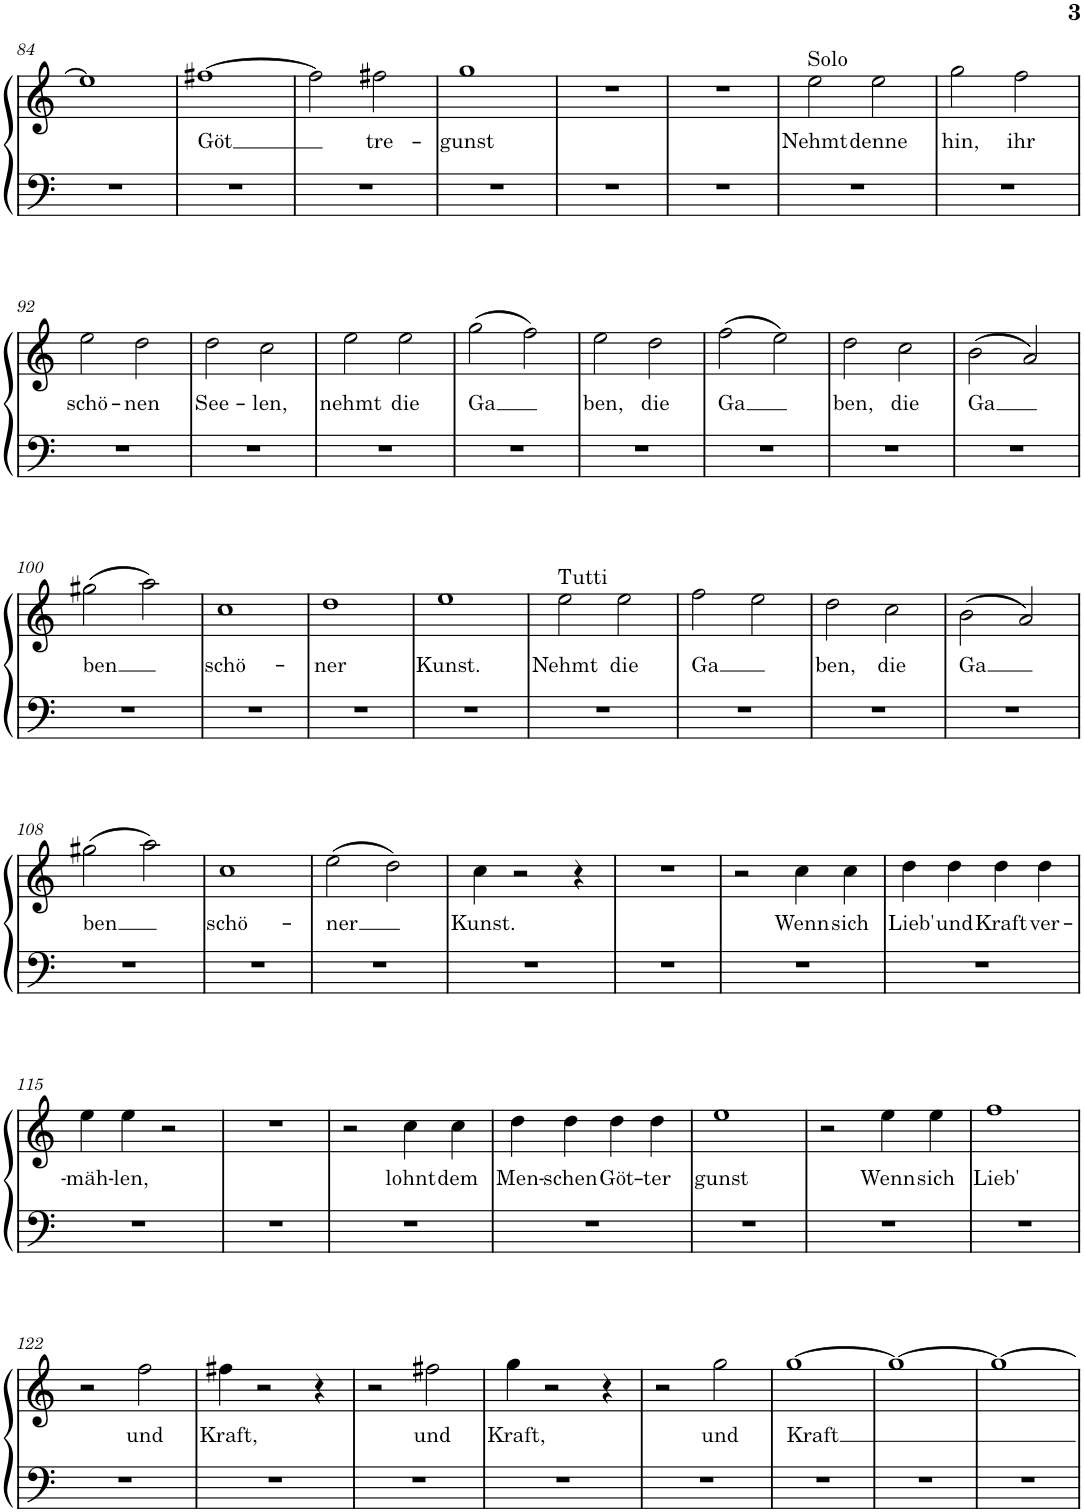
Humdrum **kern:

**kern	**kern	**text
*part1	*part1	*part1
*staff2	*staff1	*staff1
*I"Piano	*	*
*I'Pno.	*	*
!!LO:PB:g=z
*clefF4	*clefG2	*
*k[]	*k[]	*
*M2/2	*M2/2	*
*met(c|)	*met(c|)	*
=84	=84	=84
1r	1ee]	.
=85	=85	=85
!	!	!LO:LY:b
1r	[1ff#X	-Göt
=86	=86	=86
1r	2ff#\]	.
!	!	!LO:LY:b
.	2ff#X\	tre-
=87	=87	=87
!	!	!LO:LY:b
1r	1gg	-gunst
=88	=88	=88
1r	1r	.
=89	=89	=89
1r	1r	.
=90	=90	=90
!	!LO:TX:a:t=Solo	!
!	!	!LO:LY:b
1r	2ee\	Nehmt
!	!	!LO:LY:b
.	2ee\	denne
=91	=91	=91
!	!	!LO:LY:b
1r	2gg\	hin,
!	!	!LO:LY:b
.	2ff\	ihr
!!LO:LB:g=z
=92	=92	=92
!	!	!LO:LY:b
1r	2ee\	schö-
!	!	!LO:LY:b
.	2dd\	-nen
=93	=93	=93
!	!	!LO:LY:b
1r	2dd\	See-
!	!	!LO:LY:b
.	2cc\	-len,
=94	=94	=94
!	!	!LO:LY:b
1r	2ee\	nehmt
!	!	!LO:LY:b
.	2ee\	die
=95	=95	=95
!	!	!LO:LY:b
1r	(2gg\	Ga
.	2ff\)	.
=96	=96	=96
!	!	!LO:LY:b
1r	2ee\	ben,
!	!	!LO:LY:b
.	2dd\	die
=97	=97	=97
!	!	!LO:LY:b
1r	(2ff\	Ga
.	2ee\)	.
=98	=98	=98
!	!	!LO:LY:b
1r	2dd\	ben,
!	!	!LO:LY:b
.	2cc\	die
=99	=99	=99
!	!	!LO:LY:b
1r	(2b\	Ga
.	2a/)	.
!!LO:LB:g=z
=100	=100	=100
!	!	!LO:LY:b
1r	(2gg#X\	ben
.	2aa\)	.
=101	=101	=101
!	!	!LO:LY:b
1r	1cc	schö-
=102	=102	=102
!	!	!LO:LY:b
1r	1dd	-ner
=103	=103	=103
!	!	!LO:LY:b
1r	1ee	Kunst.
=104	=104	=104
!	!LO:TX:a:t=Tutti	!
!	!	!LO:LY:b
1r	2ee\	Nehmt
!	!	!LO:LY:b
.	2ee\	die
=105	=105	=105
!	!	!LO:LY:b
1r	2ff\	Ga
.	2ee\	.
=106	=106	=106
!	!	!LO:LY:b
1r	2dd\	ben,
!	!	!LO:LY:b
.	2cc\	die
=107	=107	=107
!	!	!LO:LY:b
1r	(2b\	Ga
.	2a/)	.
!!LO:LB:g=z
=108	=108	=108
!	!	!LO:LY:b
1r	(2gg#X\	ben
.	2aa\)	.
=109	=109	=109
!	!	!LO:LY:b
1r	1cc	schö-
=110	=110	=110
!	!	!LO:LY:b
1r	(2ee\	-ner
.	2dd\)	.
=111	=111	=111
!	!	!LO:LY:b
1r	4cc\	Kunst.
.	2r	.
.	4r	.
=112	=112	=112
1r	1r	.
=113	=113	=113
1r	2r	.
!	!	!LO:LY:b
.	4cc\	Wenn
!	!	!LO:LY:b
.	4cc\	sich
=114	=114	=114
!	!	!LO:LY:b
1r	4dd\	Lieb'
!	!	!LO:LY:b
.	4dd\	und
!	!	!LO:LY:b
.	4dd\	Kraft
!	!	!LO:LY:b
.	4dd\	ver-
!!LO:LB:g=z
=115	=115	=115
!	!	!LO:LY:b
1r	4ee\	-mäh-
!	!	!LO:LY:b
.	4ee\	-len,
.	2r	.
=116	=116	=116
1r	1r	.
=117	=117	=117
1r	2r	.
!	!	!LO:LY:b
.	4cc\	lohnt
!	!	!LO:LY:b
.	4cc\	dem
=118	=118	=118
!	!	!LO:LY:b
1r	4dd\	Men-
!	!	!LO:LY:b
.	4dd\	-schen
!	!	!LO:LY:b
.	4dd\	Göt-
!	!	!LO:LY:b
.	4dd\	-ter
=119	=119	=119
!	!	!LO:LY:b
1r	1ee	gunst
=120	=120	=120
1r	2r	.
!	!	!LO:LY:b
.	4ee\	Wenn
!	!	!LO:LY:b
.	4ee\	sich
=121	=121	=121
!	!	!LO:LY:b
1r	1ff	Lieb'
!!LO:LB:g=z
=122	=122	=122
1r	2r	.
!	!	!LO:LY:b
.	2ff\	und
=123	=123	=123
!	!	!LO:LY:b
1r	4ff#X\	Kraft,
.	2r	.
.	4r	.
=124	=124	=124
1r	2r	.
!	!	!LO:LY:b
.	2ff#X\	und
=125	=125	=125
!	!	!LO:LY:b
1r	4gg\	Kraft,
.	2r	.
.	4r	.
=126	=126	=126
1r	2r	.
!	!	!LO:LY:b
.	2gg\	und
=127	=127	=127
!	!	!LO:LY:b
1r	[1gg	Kraft
=128	=128	=128
1r	1gg_	.
=129	=129	=129
1r	1gg_	.
=	=	=
*-	*-	*-
